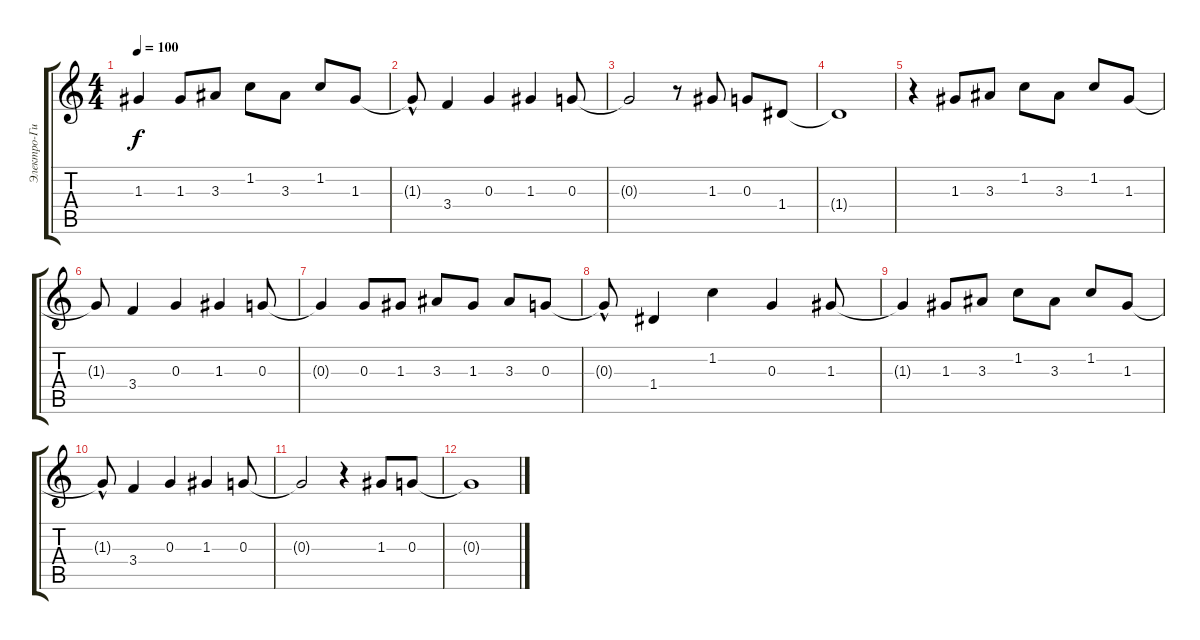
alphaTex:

\track ("Электро-Гитара" "Электро-Ги") {instrument electricguitarclean}
\staff {score tabs}
\tuning (E4 B3 G3 D3 A2 E2) {hide}
\ts (4 4)
\tempo 100
\clef g2
\ks c
1.3{t}.4{dy f} 1.3.8 3.3.8 1.2.8 3.3.8 1.2.8 1.3.8 |
1.3{hac t}.8 3.4.4 0.3.4 1.3.4 0.3.8 |
0.3{t}.2 r.8 1.3.8 0.3.8 1.4.8 |
1.4{t}.1 |
r.4 1.3.8 3.3.8 1.2.8 3.3.8 1.2.8 1.3.8 |
1.3{t}.8 3.4.4 0.3.4 1.3.4 0.3.8 |
0.3{t}.4 0.3.8 1.3.8 3.3.8 1.3.8 3.3.8 0.3.8 |
0.3{hac t}.8 1.4.4 1.2.4 0.3.4 1.3.8 |
1.3{t}.4 1.3.8 3.3.8 1.2.8 3.3.8 1.2.8 1.3.8 |
1.3{hac t}.8 3.4.4 0.3.4 1.3.4 0.3.8 |
0.3{t}.2 r.4 1.3.8 0.3.8 |
0.3{t}.1
